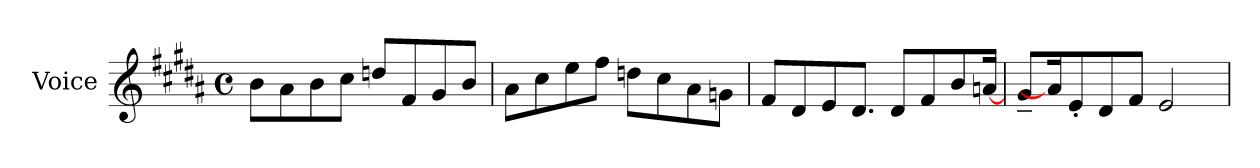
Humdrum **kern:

**kern
*part1
*staff1
*I"Voice
*I'Voice
*clefG2
*k[f#c#g#d#a#]
*M4/4
*met(c)
=1
8b\L
8a#\
8b\
8cc#\J
8ddn/L
8f#/
8g#/
8b/J
=2
8a#\L
8cc#\
8ee\
8ff#\J
8ddn\L
8cc#\
8a#\
8gn\J
=3
8f#/L
8d#/
8e/
8.d#/J
8d#/L
8f#/
8b/
[16an/J
=4
8g#~>/L
16a/J]
8e'>/
8d#/
8f#/J
2e/
=
*-
